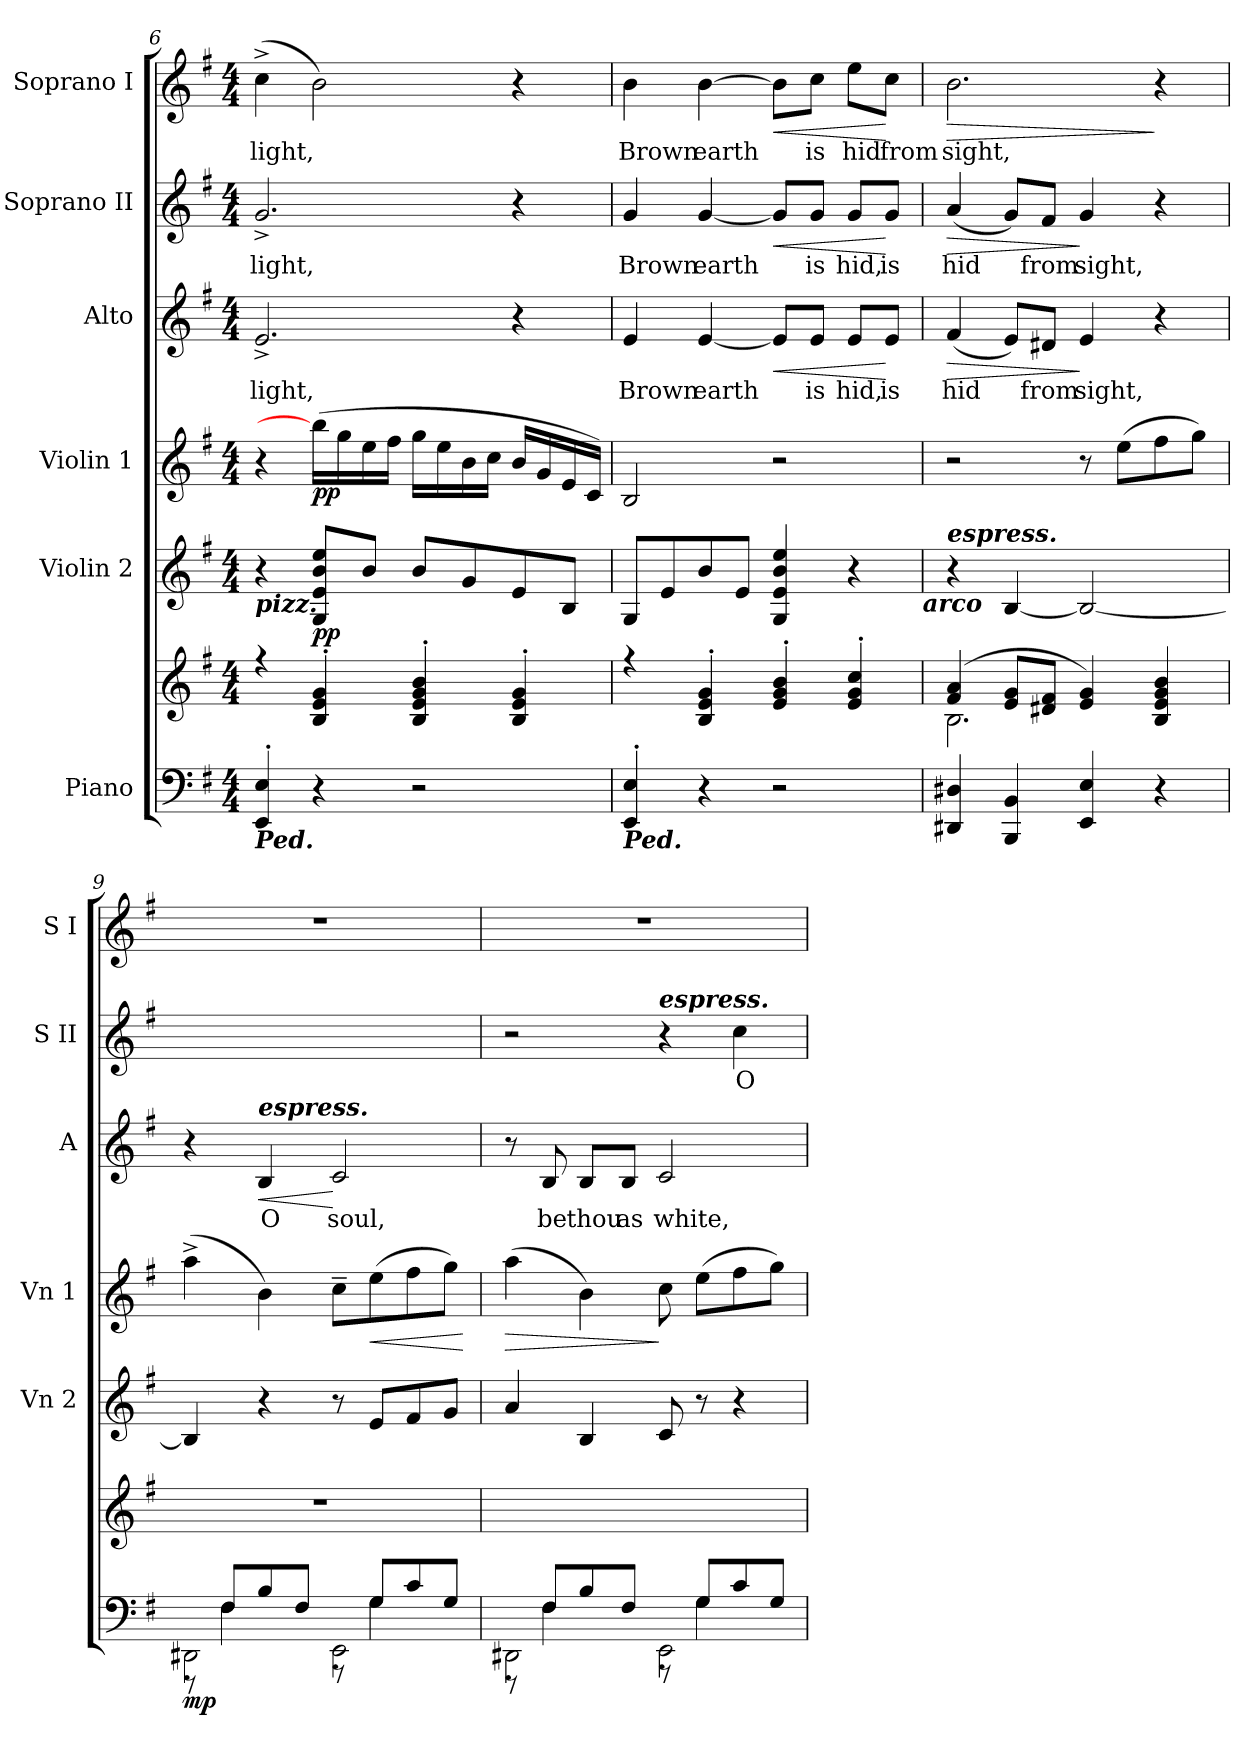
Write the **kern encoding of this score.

**kern	**kern	**dynam	**kern	**dynam	**kern	**dynam	**kern	**text	**dynam	**kern	**text	**dynam	**kern	**text	**dynam
*part6	*part6	*part6	*part5	*part5	*part4	*part4	*part3	*part3	*part3	*part2	*part2	*part2	*part1	*part1	*part1
*staff7	*staff6	*staff6/7	*staff5	*staff5	*staff4	*staff4	*staff3	*staff3	*staff3	*staff2	*staff2	*staff2	*staff1	*staff1	*staff1
*I"Piano	*	*	*I"Violin 2	*	*I"Violin 1	*	*I"Alto	*	*	*I"Soprano II	*	*	*I"Soprano I	*	*
*	*	*	*I'Vn 2	*	*I'Vn 1	*	*I'A	*	*	*I'S II	*	*	*I'S I	*	*
!!LO:LB:g=z
*clefF4	*clefG2	*	*clefG2	*	*clefG2	*	*clefG2	*	*	*clefG2	*	*	*clefG2	*	*
*k[f#]	*k[f#]	*	*k[f#]	*	*k[f#]	*	*k[f#]	*	*	*k[f#]	*	*	*k[f#]	*	*
*G:	*G:	*	*G:	*	*G:	*	*G:	*	*	*G:	*	*	*G:	*	*
*M4/4	*M4/4	*	*M4/4	*	*M4/4	*	*M4/4	*	*	*M4/4	*	*	*M4/4	*	*
=6	=6	=6	=6	=6	=6	=6	=6	=6	=6	=6	=6	=6	=6	=6	=6
*^	*^	*	*	*	*	*	*	*	*	*	*	*	*	*	*
*	*^	*	*	*	*	*	*	*	*	*	*	*	*	*	*	*	*
!	!	!	!	!	!	!LO:TX:b:Bi:t=pizz.	!	!	!	!	!	!	!	!	!	!	!	!
!LO:TX:b:Bi:t=Ped.	!	!	!	!	!	!	!	!	!	!	!	!	!	!	!	!	!	!
!	!	!	!	!	!	!	!	!	!	!	!LO:LY:b	!	!	!LO:LY:b	!	!	!LO:LY:b	!
4EE/' 4E/'	1ryy	1ryy	4r	1ryy	.	4r	.	4r	.	2.e^	light,	.	2.g^	light,	.	(>4cc^	light,	.
!	!	!	!	!	!	!	!LO:DY:b	!	!LO:DY:b	!	!	!	!	!	!	!	!	!
4r	.	.	4B/' 4e/' 4g/'	.	.	8G 8e 8b 8eeL	pp	(<16bbLL]	pp	.	.	.	.	.	.	2b)	.	.
.	.	.	.	.	.	.	.	16gg	.	.	.	.	.	.	.	.	.	.
.	.	.	.	.	.	8bJ	.	16ee	.	.	.	.	.	.	.	.	.	.
.	.	.	.	.	.	.	.	16ff#JJ	.	.	.	.	.	.	.	.	.	.
2r	.	.	4B/' 4e/' 4g/' 4b/'	.	.	8bL	.	16ggLL	.	.	.	.	.	.	.	.	.	.
.	.	.	.	.	.	.	.	16ee	.	.	.	.	.	.	.	.	.	.
.	.	.	.	.	.	8g	.	16b	.	.	.	.	.	.	.	.	.	.
.	.	.	.	.	.	.	.	16ccJJ	.	.	.	.	.	.	.	.	.	.
.	.	.	4B/' 4e/' 4g/'	.	.	8e	.	16bLL	.	4r	.	.	4r	.	.	4r	.	.
.	.	.	.	.	.	.	.	16g	.	.	.	.	.	.	.	.	.	.
.	.	.	.	.	.	8BJ	.	16e	.	.	.	.	.	.	.	.	.	.
.	.	.	.	.	.	.	.	16cJJ)	.	.	.	.	.	.	.	.	.	.
=7	=7	=7	=7	=7	=7	=7	=7	=7	=7	=7	=7	=7	=7	=7	=7	=7	=7	=7
!LO:TX:b:Bi:t=Ped.	!	!	!	!	!	!	!	!	!	!	!	!	!	!	!	!	!	!
!	!	!	!	!	!	!	!	!	!	!	!LO:LY:b	!	!	!LO:LY:b	!	!	!LO:LY:b	!
4EE/' 4E/'	1ryy	1ryy	4r	1ryy	.	8GL	.	2B	.	4e	Brown	.	4g	Brown	.	4b	Brown	.
.	.	.	.	.	.	8e	.	.	.	.	.	.	.	.	.	.	.	.
!	!	!	!	!	!	!	!	!	!	!	!LO:LY:b	!	!	!LO:LY:b	!	!	!LO:LY:b	!
4r	.	.	4B/' 4e/' 4g/'	.	.	8b	.	.	.	[4e	earth	.	[4g	earth	.	[4b	earth	.
.	.	.	.	.	.	8eJ	.	.	.	.	.	.	.	.	.	.	.	.
!	!	!	!	!	!	!	!	!	!	!	!	!LO:HP:b	!	!	!LO:HP:b	!	!	!LO:HP:b
2r	.	.	4e/' 4g/' 4b/'	.	.	4G 4e 4b 4ee	.	2r	.	8e/L]	.	<	8g/L]	.	<	8b\L]	.	<
!	!	!	!	!	!	!	!	!	!	!	!LO:LY:b	!	!	!LO:LY:b	!	!	!LO:LY:b	!
.	.	.	.	.	.	.	.	.	.	8e/J	is	.	8g/J	is	.	8cc\J	is	.
!	!	!	!	!	!	!	!	!	!	!	!LO:LY:b	!	!	!LO:LY:b	!	!	!LO:LY:b	!
.	.	.	4e/' 4g/' 4cc/'	.	.	4r	.	.	.	8e/L	hid,	.	8g/L	hid,	.	8ee\L	hid	.
!	!	!	!	!	!	!	!	!	!	!	!LO:LY:b	!	!	!LO:LY:b	!	!	!LO:LY:b	!
.	.	.	.	.	.	.	.	.	.	8e/J	is	[	8g/J	is	[	8cc\J	from	[
!	!	!	!	!	!	!LO:TX:b:Bi:t=arco	!	!	!	!	!	!	!	!	!	!	!	!
=8	=8	=8	=8	=8	=8	=8	=8	=8	=8	=8	=8	=8	=8	=8	=8	=8	=8	=8
!	!	!	!	!	!	!LO:TX:a:Bi:t=espress.	!	!	!	!	!	!	!	!	!	!	!	!
!	!	!	!	!	!	!	!	!	!	!	!LO:LY:b	!LO:HP:b	!	!LO:LY:b	!LO:HP:b	!	!LO:LY:b	!LO:HP:b
4DD#X/ 4D#X/	1ryy	1ryy	(>4f#/ 4a/	2.B\	.	4r	.	2r	.	(<4f#	hid	>	(<4a	hid	>	2.b	sight,	>
4BBB/ 4BB/	.	.	8e/ 8g/L	.	.	[4B	.	.	.	8e/L)	.	.	8g/L)	.	.	.	.	.
!	!	!	!	!	!	!	!	!	!	!	!LO:LY:b	!	!	!LO:LY:b	!	!	!	!
.	.	.	8d#X/ 8f#/J	.	.	.	.	.	.	8d#X/J	from	.	8f#/J	from	.	.	.	.
!	!	!	!	!	!	!	!	!	!	!	!LO:LY:b	!	!	!LO:LY:b	!	!	!	!
4EE/ 4E/	.	.	4e/ 4g/)	.	.	2B_	.	8r	.	4e	sight,	]	4g	sight,	]	.	.	.
.	.	.	.	.	.	.	.	(>8eeL	.	.	.	.	.	.	.	.	.	.
4r	.	.	4B/ 4e/ 4g/ 4b/	4ryy	.	.	.	8ff#	.	4r	.	.	4r	.	.	4r	.	]
.	.	.	.	.	.	.	.	8ggJ)	.	.	.	.	.	.	.	.	.	.
=9	=9	=9	=9	=9	=9	=9	=9	=9	=9	=9	=9	=9	=9	=9	=9	=9	=9	=9
!	!	!	!	!	!LO:DY:b=2	!	!	!	!	!	!	!	!	!	!	!	!	!
8ryy	2DD#X\	8r	1r	2ryy	mp	4B]	.	(4aa^	.	4r	.	.	1ryy	.	.	1r	.	.
8F#/L	.	4F#\	.	.	.	.	.	.	.	.	.	.	.	.	.	.	.	.
!	!	!	!	!	!	!	!	!	!	!LO:TX:a:Bi:t=espress.	!	!	!	!	!	!	!	!
!	!	!	!	!	!	!	!	!	!	!	!LO:LY:b	!LO:HP:b	!	!	!	!	!	!
8B/	.	.	.	.	.	4r	.	4b)	.	4B	O	<	.	.	.	.	.	.
8F#/J	.	8ryy	.	.	.	.	.	.	.	.	.	.	.	.	.	.	.	.
!	!	!	!	!	!	!	!	!	!	!	!LO:LY:b	!	!	!	!	!	!	!
8ryy	2EE\	8r	.	2ryy	.	8r	.	8cc~L	.	2c	soul,	[	.	.	.	.	.	.
!	!	!	!	!	!	!	!	!	!LO:HP:b	!	!	!	!	!	!	!	!	!
8G/L	.	4G\	.	.	.	8eL	.	(>8ee	<	.	.	.	.	.	.	.	.	.
8c/	.	.	.	.	.	8f#	.	8ff#	.	.	.	.	.	.	.	.	.	.
8G/J	.	8ryy	.	.	.	8gJ	.	8ggJ)	.	.	.	.	.	.	.	.	.	.
*v	*v	*v	*	*	*	*	*	*	*	*	*	*	*	*	*	*	*	*
*	*v	*v	*	*	*	*	*	*	*	*	*	*	*	*	*	*
.	.	.	.	.	.	[	.	.	.	.	.	.	.	.	.
!!LO:LB:g=z
=10	=10	=10	=10	=10	=10	=10	=10	=10	=10	=10	=10	=10	=10	=10	=10
*^	*^	*	*	*	*	*	*	*	*	*	*	*	*	*	*
*	*^	*	*	*	*	*	*	*	*	*	*	*	*	*	*	*	*
!	!	!	!	!	!	!	!	!	!LO:HP:b	!	!	!	!	!	!	!	!	!
8ryy	2DD#X\	8r	2ryy	2ryy	.	4a	.	(>4aa	>	8r	.	.	2r	.	.	1r	.	.
!	!	!	!	!	!	!	!	!	!	!	!LO:LY:b	!	!	!	!	!	!	!
8F#/L	.	4F#\	.	.	.	.	.	.	.	8B	be	.	.	.	.	.	.	.
!	!	!	!	!	!	!	!	!	!	!	!LO:LY:b	!	!	!	!	!	!	!
8B/	.	.	.	.	.	4B	.	4b)	.	8B/L	thou	.	.	.	.	.	.	.
!	!	!	!	!	!	!	!	!	!	!	!LO:LY:b	!	!	!	!	!	!	!
8F#/J	.	8ryy	.	.	.	.	.	.	.	8B/J	as	.	.	.	.	.	.	.
!	!	!	!	!	!	!	!	!	!	!	!	!	!LO:TX:a:Bi:t=espress.	!	!	!	!	!
!	!	!	!	!	!	!	!	!	!	!	!LO:LY:b	!	!	!	!	!	!	!
8ryy	2EE\	8r	2ryy	2ryy	.	8c	.	8cc	]	2c	white,	.	4r	.	.	.	.	.
8G/L	.	4G\	.	.	.	8r	.	(>8eeL	.	.	.	.	.	.	.	.	.	.
!	!	!	!	!	!	!	!	!	!	!	!	!	!	!LO:LY:b	!	!	!	!
8c/	.	.	.	.	.	4r	.	8ff#	.	.	.	.	4cc	O	.	.	.	.
8G/J	.	8ryy	.	.	.	.	.	8ggJ)	.	.	.	.	.	.	.	.	.	.
*v	*v	*v	*	*	*	*	*	*	*	*	*	*	*	*	*	*	*	*
*	*v	*v	*	*	*	*	*	*	*	*	*	*	*	*	*	*
=	=	=	=	=	=	=	=	=	=	=	=	=	=	=	=
*-	*-	*-	*-	*-	*-	*-	*-	*-	*-	*-	*-	*-	*-	*-	*-
